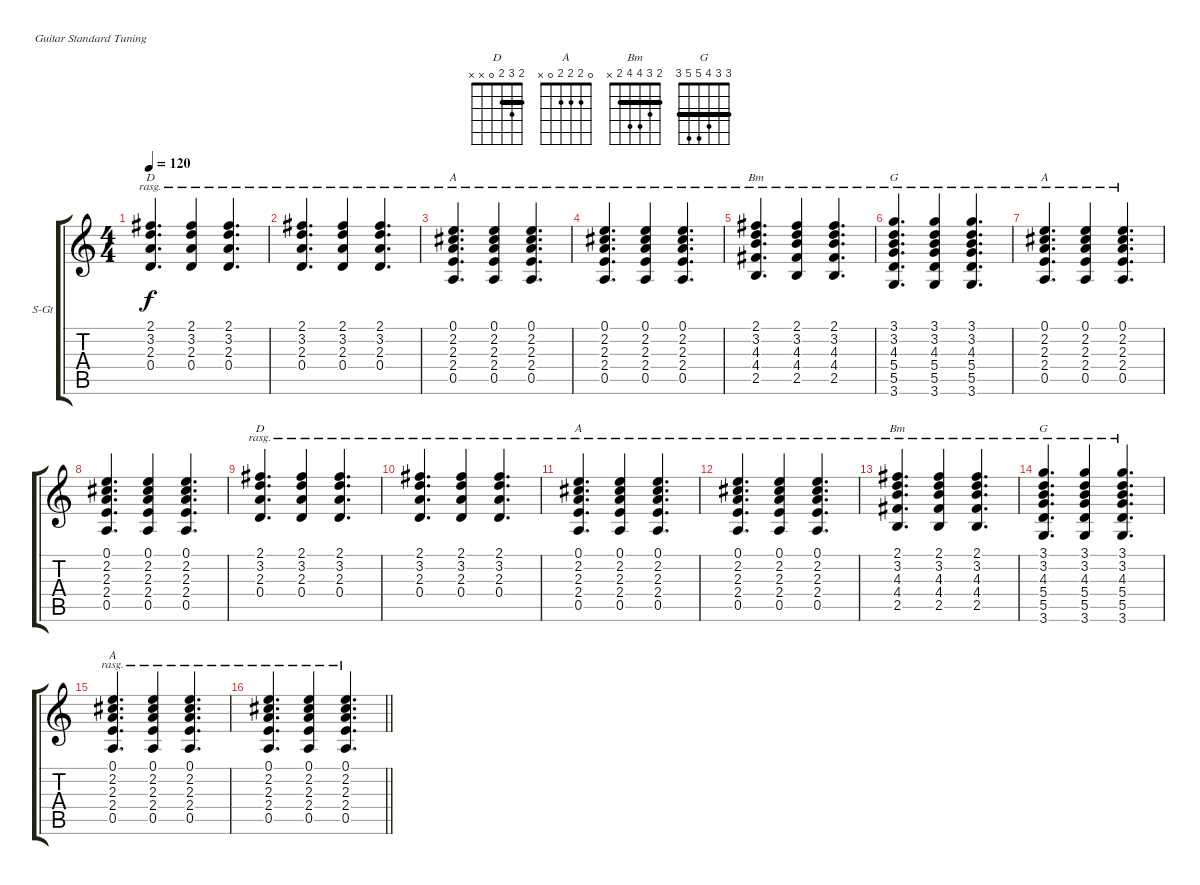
\bracketExtendMode groupsimilarinstruments
\firstSystemTrackNameOrientation horizontal
\otherSystemsTrackNameOrientation horizontal
\track ("Pista 4" "S-Gt") {instrument acousticguitarsteel}
\staff {score tabs}
\tuning (E4 B3 G3 D3 A2 E2)
\chord ("D" 2 3 2 0 x x) {barre 2}
\chord ("A" 0 2 2 2 0 x)
\chord ("Bm" 2 3 4 4 2 x) {barre 2}
\chord ("G" 3 3 4 5 5 3) {barre (3 3)}
\ts (4 4)
\tempo 120
\clef g2
\ks c
(2.1 3.2 2.3 0.4).4{d ch "D" rasg amianapaest dy f} (2.1 3.2 2.3 0.4).4{rasg amianapaest} (2.1 3.2 2.3 0.4).4{d rasg amianapaest} |
(2.1 3.2 2.3 0.4).4{d rasg amianapaest} (2.1 3.2 2.3 0.4).4{rasg amianapaest} (2.1 3.2 2.3 0.4).4{d rasg amianapaest} |
(0.1 2.2 2.3 2.4 0.5).4{d ch "A" rasg amianapaest} (0.1 2.2 2.3 2.4 0.5).4{rasg amianapaest} (0.1 2.2 2.3 2.4 0.5).4{d rasg amianapaest} |
(0.1 2.2 2.3 2.4 0.5).4{d rasg amianapaest} (0.1 2.2 2.3 2.4 0.5).4{rasg amianapaest} (0.1 2.2 2.3 2.4 0.5).4{d rasg amianapaest} |
(2.1 3.2 4.3 4.4 2.5).4{d ch "Bm" rasg amianapaest} (2.1 3.2 4.3 4.4 2.5).4{rasg amianapaest} (2.1 3.2 4.3 4.4 2.5).4{d rasg amianapaest} |
(3.1 3.2 4.3 5.4 5.5 3.6).4{d ch "G" rasg amianapaest} (3.1 3.2 4.3 5.4 5.5 3.6).4{rasg amianapaest} (3.1 3.2 4.3 5.4 5.5 3.6).4{d rasg amianapaest} |
(0.1 2.2 2.3 2.4 0.5).4{d ch "A" rasg amianapaest} (0.1 2.2 2.3 2.4 0.5).4{rasg amianapaest} (0.1 2.2 2.3 2.4 0.5).4{d rasg amianapaest} |
(0.1 2.2 2.3 2.4 0.5).4{d} (0.1 2.2 2.3 2.4 0.5).4 (0.1 2.2 2.3 2.4 0.5).4{d} |
(2.1 3.2 2.3 0.4).4{d ch "D" rasg amianapaest} (2.1 3.2 2.3 0.4).4{rasg amianapaest} (2.1 3.2 2.3 0.4).4{d rasg amianapaest} |
(2.1 3.2 2.3 0.4).4{d rasg amianapaest} (2.1 3.2 2.3 0.4).4{rasg amianapaest} (2.1 3.2 2.3 0.4).4{d rasg amianapaest} |
(0.1 2.2 2.3 2.4 0.5).4{d ch "A" rasg amianapaest} (0.1 2.2 2.3 2.4 0.5).4{rasg amianapaest} (0.1 2.2 2.3 2.4 0.5).4{d rasg amianapaest} |
(0.1 2.2 2.3 2.4 0.5).4{d rasg amianapaest} (0.1 2.2 2.3 2.4 0.5).4{rasg amianapaest} (0.1 2.2 2.3 2.4 0.5).4{d rasg amianapaest} |
(2.1 3.2 4.3 4.4 2.5).4{d ch "Bm" rasg amianapaest} (2.1 3.2 4.3 4.4 2.5).4{rasg amianapaest} (2.1 3.2 4.3 4.4 2.5).4{d rasg amianapaest} |
(3.1 3.2 4.3 5.4 5.5 3.6).4{d ch "G" rasg amianapaest} (3.1 3.2 4.3 5.4 5.5 3.6).4{rasg amianapaest} (3.1 3.2 4.3 5.4 5.5 3.6).4{d rasg amianapaest} |
(0.1 2.2 2.3 2.4 0.5).4{d ch "A" rasg amianapaest} (0.1 2.2 2.3 2.4 0.5).4{rasg amianapaest} (0.1 2.2 2.3 2.4 0.5).4{d rasg amianapaest} |
\barLineRight lightlight
(0.1 2.2 2.3 2.4 0.5).4{d rasg amianapaest} (0.1 2.2 2.3 2.4 0.5).4{rasg amianapaest} (0.1 2.2 2.3 2.4 0.5).4{d rasg amianapaest}
